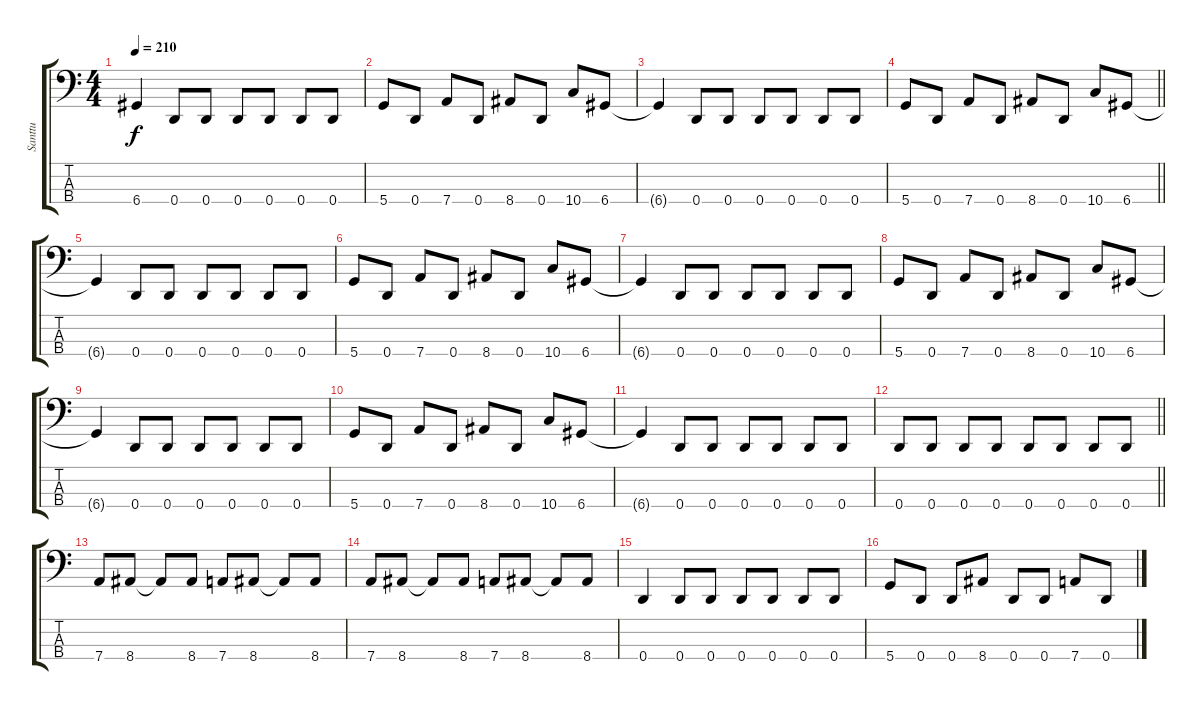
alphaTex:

\track ("Santtu" "Santtu") {instrument electricbassfinger}
\staff {score tabs}
\tuning (G2 D2 A1 D1) {hide}
\ts (4 4)
\tempo 210
\clef f4
\ks c
6.4{t}.4{dy f} 0.4.8 0.4.8 0.4.8 0.4.8 0.4.8 0.4.8 |
5.4.8 0.4.8 7.4.8 0.4.8 8.4.8 0.4.8 10.4.8 6.4.8 |
6.4{t}.4 0.4.8 0.4.8 0.4.8 0.4.8 0.4.8 0.4.8 |
\barLineRight lightlight
5.4.8 0.4.8 7.4.8 0.4.8 8.4.8 0.4.8 10.4.8 6.4.8 |
6.4{t}.4 0.4.8 0.4.8 0.4.8 0.4.8 0.4.8 0.4.8 |
5.4.8 0.4.8 7.4.8 0.4.8 8.4.8 0.4.8 10.4.8 6.4.8 |
6.4{t}.4 0.4.8 0.4.8 0.4.8 0.4.8 0.4.8 0.4.8 |
5.4.8 0.4.8 7.4.8 0.4.8 8.4.8 0.4.8 10.4.8 6.4.8 |
6.4{t}.4 0.4.8 0.4.8 0.4.8 0.4.8 0.4.8 0.4.8 |
5.4.8 0.4.8 7.4.8 0.4.8 8.4.8 0.4.8 10.4.8 6.4.8 |
6.4{t}.4 0.4.8 0.4.8 0.4.8 0.4.8 0.4.8 0.4.8 |
\barLineRight lightlight
0.4.8 0.4.8 0.4.8 0.4.8 0.4.8 0.4.8 0.4.8 0.4.8 |
7.4.8 8.4.8 8.4{t}.8 8.4.8 7.4.8 8.4.8 8.4{t}.8 8.4.8 |
7.4.8 8.4.8 8.4{t}.8 8.4.8 7.4.8 8.4.8 8.4{t}.8 8.4.8 |
0.4.4 0.4.8 0.4.8 0.4.8 0.4.8 0.4.8 0.4.8 |
5.4.8 0.4.8 0.4.8 8.4.8 0.4.8 0.4.8 7.4.8 0.4.8
